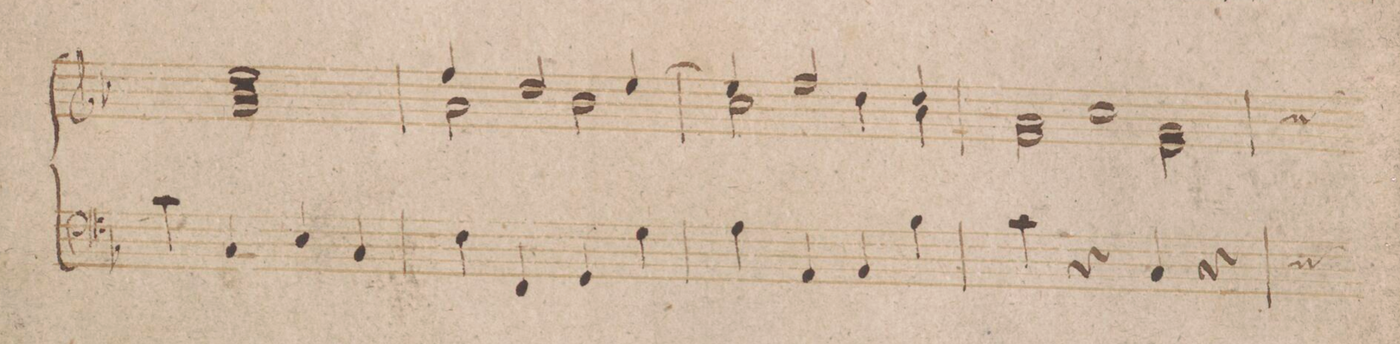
**kern
*I"Organo.
*clefF4
*k[b-]
*met(c|)
*M2/2
4c\
4C/
4E/
4C/
=81
4F\
4FF/
4GG/
4G\
=82
4A\
4AA/
4BB-/
4B-\
=83
4c\
4r
4C/
4r
*custos
=84
*-
